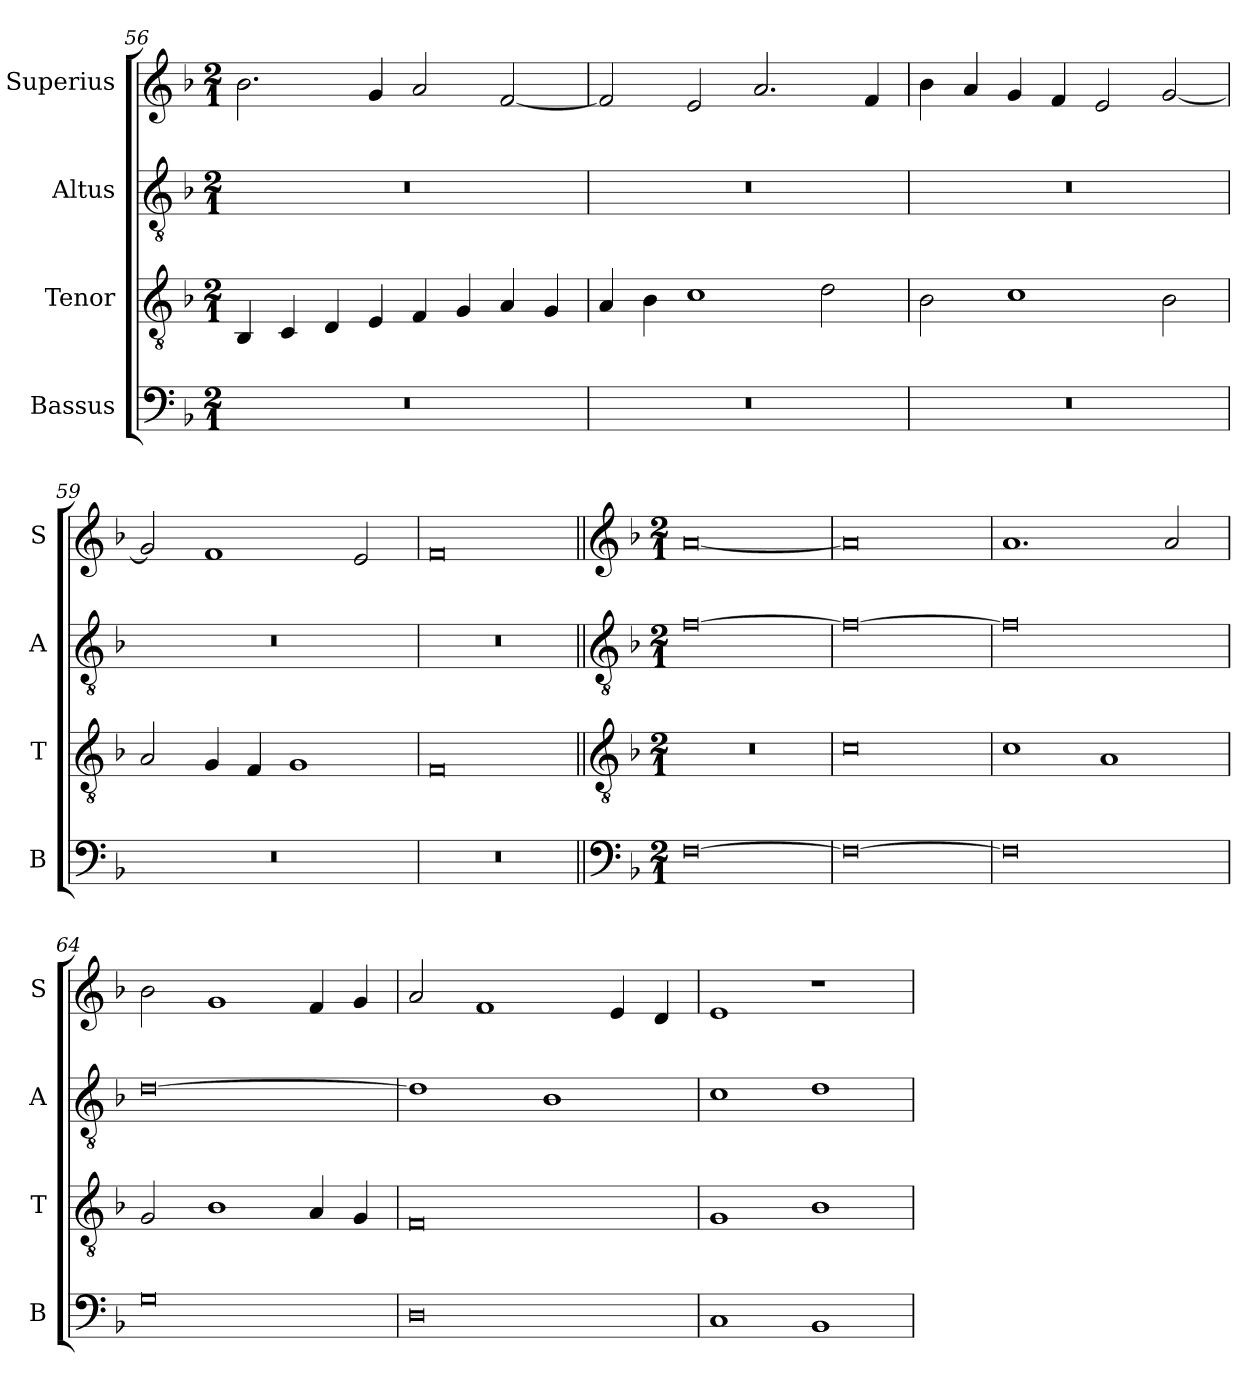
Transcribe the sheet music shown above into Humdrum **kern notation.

**kern	**kern	**kern	**kern
*part4	*part3	*part2	*part1
*staff4	*staff3	*staff2	*staff1
*I"Bassus	*I"Tenor	*I"Altus	*I"Superius
*I'B	*I'T	*I'A	*I'S
*clefF4	*clefGv2	*clefGv2	*clefG2
*k[b-]	*k[b-]	*k[b-]	*k[b-]
*M2/1	*M2/1	*M2/1	*M2/1
=56	=56	=56	=56
0r	4BB-/	0r	2.b-\
.	4C/	.	.
.	4D/	.	.
.	4E/	.	4g/
.	4F/	.	2a/
.	4G/	.	.
.	4A/	.	[2f/
.	4G/	.	.
=57	=57	=57	=57
0r	4A/	0r	2f/]
.	4B-\	.	.
.	1c	.	2e/
.	.	.	2.a/
.	2d\	.	.
.	.	.	4f/
=58	=58	=58	=58
0r	2B-\	0r	4b-\
.	.	.	4a/
.	1c	.	4g/
.	.	.	4f/
.	.	.	2e/
.	2B-\	.	[2g/
=59	=59	=59	=59
0r	2A/	0r	2g/]
.	4G/	.	1f
.	4F/	.	.
.	1G	.	.
.	.	.	2e/
=60	=60	=60	=60
0r	0F	0r	0f
!!LO:LB:g=z
=61||	=61||	=61||	=61||
*clefF4	*clefGv2	*clefGv2	*clefG2
*k[b-]	*k[b-]	*k[b-]	*k[b-]
*M2/1	*M2/1	*M2/1	*M2/1
[0F	0r	[0f	[0a
=62	=62	=62	=62
0F_	0c	0f_	0a]
=63	=63	=63	=63
0F]	1c	0f]	1.a
.	1A	.	.
.	.	.	2a/
=64	=64	=64	=64
0G	2G/	[0d	2b-\
.	1B-	.	1g
.	4A/	.	4f/
.	4G/	.	4g/
=65	=65	=65	=65
0D	0F	1d]	2a/
.	.	.	1f
.	.	1B-	.
.	.	.	4e/
.	.	.	4d/
=66	=66	=66	=66
1C	1G	1c	1e
1BB-	1B-	1d	1r
=	=	=	=
*-	*-	*-	*-
